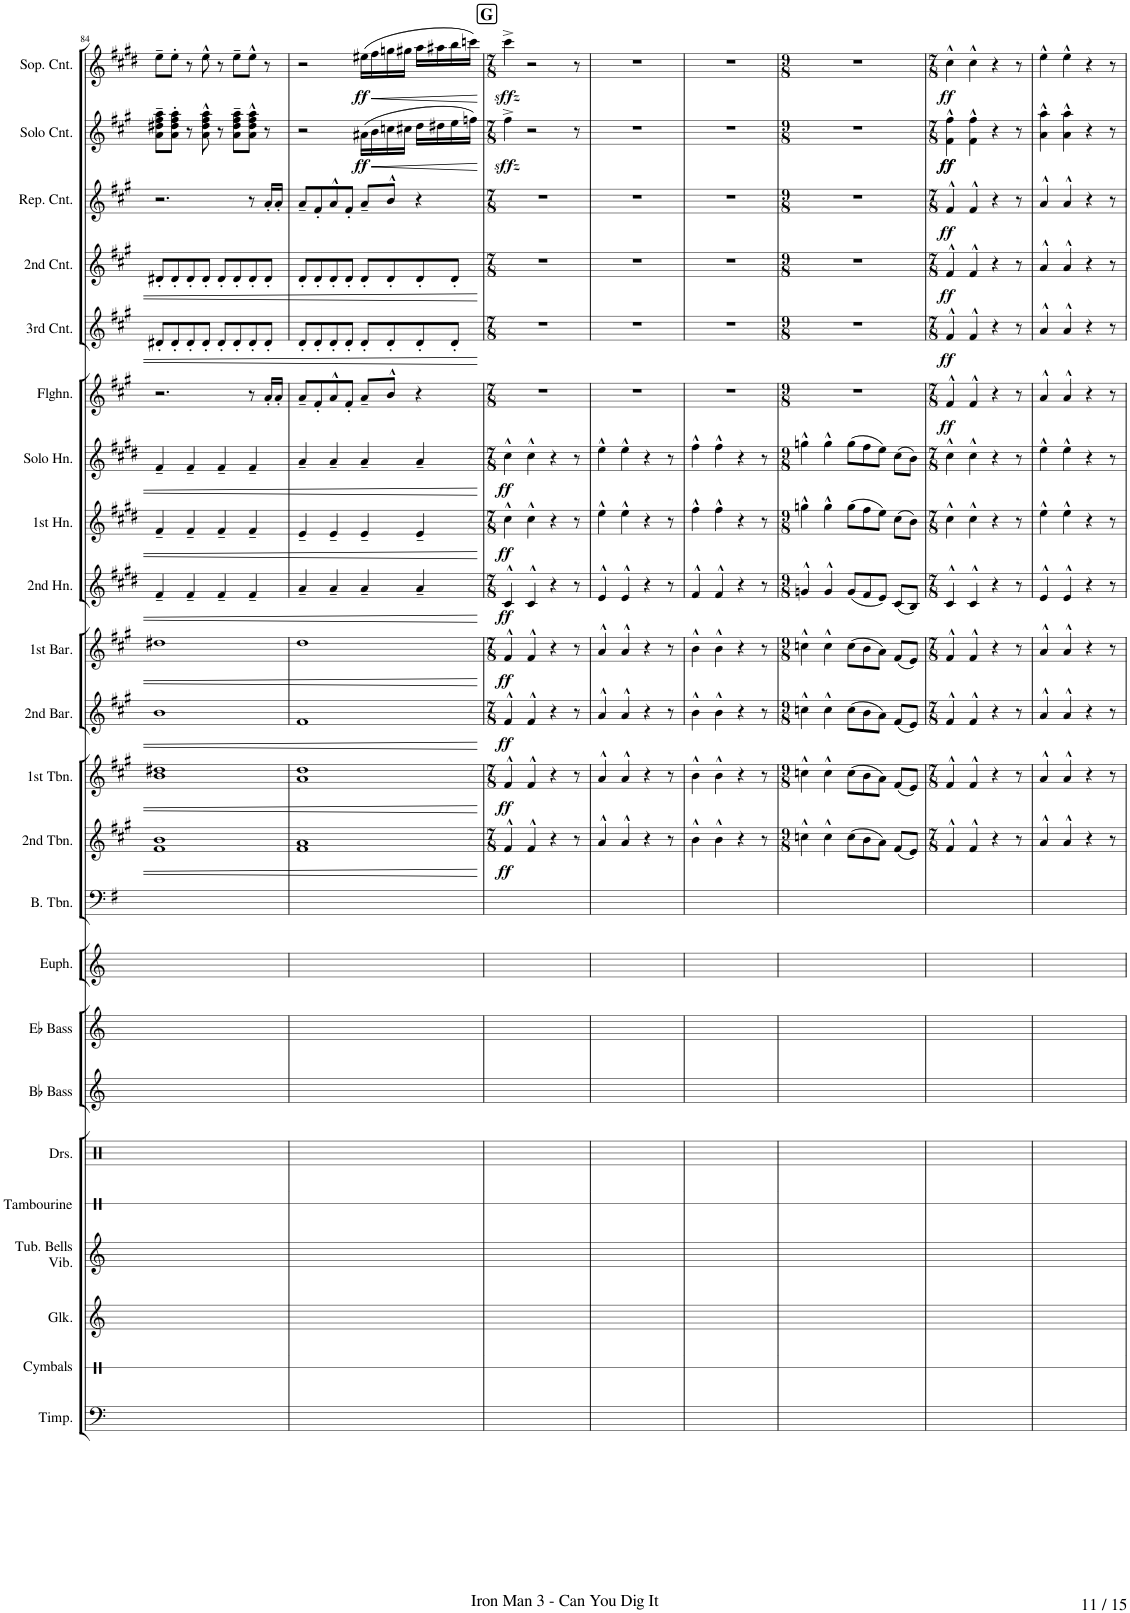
**kern	**kern	**kern	**kern	**kern	**kern	**kern	**kern	**kern	**kern	**kern	**dynam	**kern	**dynam	**kern	**dynam	**kern	**dynam	**kern	**dynam	**kern	**dynam	**kern	**dynam	**kern	**dynam	**kern	**dynam	**kern	**dynam	**kern	**dynam	**kern	**dynam	**kern	**dynam
*part23	*part22	*part21	*part20	*part19	*part18	*part17	*part16	*part15	*part14	*part13	*part13	*part12	*part12	*part11	*part11	*part10	*part10	*part9	*part9	*part8	*part8	*part7	*part7	*part6	*part6	*part5	*part5	*part4	*part4	*part3	*part3	*part2	*part2	*part1	*part1
*staff23	*staff22	*staff21	*staff20	*staff19	*staff18	*staff17	*staff16	*staff15	*staff14	*staff13	*staff13	*staff12	*staff12	*staff11	*staff11	*staff10	*staff10	*staff9	*staff9	*staff8	*staff8	*staff7	*staff7	*staff6	*staff6	*staff5	*staff5	*staff4	*staff4	*staff3	*staff3	*staff2	*staff2	*staff1	*staff1
*I"Timpani	*I"Cymbals Chinese &amp; Crash	*I"Glockenspiel	*I"Vibraphone	*I"Tambourine	*I"Drumset	*I"Bb Bass	*I"Eb Bass	*I"Euphonium	*I"Bass Trombone	*I"2nd Trombone	*	*I"1st Trombone	*	*I"2nd Baritone	*	*I"1st Baritone	*	*I"2nd Horn	*	*I"1st Horn	*	*I"Solo Horn	*	*I"Flugelhorn	*	*I"3rd Cornet	*	*I"2nd Cornet	*	*I"Repiano Cornet	*	*I"Solo Cornet	*	*I"Soprano Cornet	*
*I'Timp.	*I'Cymbals	*I'Glk.	*	*I'Tambourine	*I'Drs.	*I'Bb Bass	*I'Eb Bass	*I'Euph.	*I'B. Tbn.	*I'2nd Tbn.	*	*I'1st Tbn.	*	*I'2nd Bar.	*	*I'1st Bar.	*	*I'2nd Hn.	*	*I'1st Hn.	*	*I'Solo Hn.	*	*I'Flghn.	*	*I'3rd Cnt.	*	*I'2nd Cnt.	*	*I'Rep. Cnt.	*	*I'Solo Cnt.	*	*I'Sop. Cnt.	*
!!LO:PB:g=z
*clefF4	*clefX	*clefG2	*clefG2	*clefX	*clefX	*clefG2	*clefG2	*clefG2	*clefF4	*clefG2	*	*clefG2	*	*clefG2	*	*clefG2	*	*clefG2	*	*clefG2	*	*clefG2	*	*clefG2	*	*clefG2	*	*clefG2	*	*clefG2	*	*clefG2	*	*clefG2	*
*	*	*Trd-14c-24	*	*	*	*Trd15c26	*Trd12c21	*Trd8c14	*	*Trd8c14	*	*Trd8c14	*	*Trd8c14	*	*Trd8c14	*	*Trd5c9	*	*Trd5c9	*	*Trd5c9	*	*Trd1c2	*	*Trd1c2	*	*Trd1c2	*	*Trd1c2	*	*Trd1c2	*	*Trd-2c-3	*
*k[]	*k[]	*k[]	*k[]	*k[]	*k[]	*k[]	*k[]	*k[]	*k[f#]	*k[f#c#g#]	*	*k[f#c#g#]	*	*k[f#c#g#]	*	*k[f#c#g#]	*	*k[f#c#g#d#]	*	*k[f#c#g#d#]	*	*k[f#c#g#d#]	*	*k[f#c#g#]	*	*k[f#c#g#]	*	*k[f#c#g#]	*	*k[f#c#g#]	*	*k[f#c#g#]	*	*k[f#c#g#d#]	*
*	*	*	*	*	*	*	*	*	*M4/4	*M4/4	*	*M4/4	*	*M4/4	*	*M4/4	*	*M4/4	*	*M4/4	*	*M4/4	*	*M4/4	*	*M4/4	*	*M4/4	*	*M4/4	*	*M4/4	*	*M4/4	*
=84	=84	=84	=84	=84	=84	=84	=84	=84	=84	=84	=84	=84	=84	=84	=84	=84	=84	=84	=84	=84	=84	=84	=84	=84	=84	=84	=84	=84	=84	=84	=84	=84	=84	=84	=84
1r	1r	1r	1r	1r	1r	1r	1r	1r	1r	1f# 1b	.	1b 1dd#X	.	1b	.	1dd#X	.	4f#~/	.	4f#~/	.	4f#~/	.	2.r	.	8d#X'/L	.	8d#X'/L	.	2.r	.	8a\~ 8dd#X\~ 8ff#\~ 8aa\~L	.	8ee~\L	.
.	.	.	.	.	.	.	.	.	.	.	.	.	.	.	.	.	.	.	.	.	.	.	.	.	.	8d#'/	.	8d#'/	.	.	.	8a\' 8dd#\' 8ff#\' 8aa\'J	.	8ee'\J	.
.	.	.	.	.	.	.	.	.	.	.	.	.	.	.	.	.	.	4f#~/	.	4f#~/	.	4f#~/	.	.	.	8d#'/	.	8d#'/	.	.	.	8r	.	8r	.
.	.	.	.	.	.	.	.	.	.	.	.	.	.	.	.	.	.	.	.	.	.	.	.	.	.	8d#'/J	.	8d#'/J	.	.	.	8a\^^ 8dd#\^^ 8ff#\^^ 8aa\^^	.	8ee^^\	.
.	.	.	.	.	.	.	.	.	.	.	.	.	.	.	.	.	.	4f#~/	.	4f#~/	.	4f#~/	.	.	.	8d#'/L	.	8d#'/L	.	.	.	8r	.	8r	.
.	.	.	.	.	.	.	.	.	.	.	.	.	.	.	.	.	.	.	.	.	.	.	.	.	.	8d#'/	.	8d#'/	.	.	.	8a\~ 8dd#\~ 8ff#\~ 8aa\~L	.	8ee~\L	.
.	.	.	.	.	.	.	.	.	.	.	.	.	.	.	.	.	.	4f#~/	.	4f#~/	.	4f#~/	.	8r	.	8d#'/	.	8d#'/	.	8r	.	8a\^^ 8dd#\^^ 8ff#\^^ 8aa\^^J	.	8ee^^\J	.
.	.	.	.	.	.	.	.	.	.	.	.	.	.	.	.	.	.	.	.	.	.	.	.	16a'/LL	.	8d#'/J	.	8d#'/J	.	16a'/LL	.	8r	.	8r	.
.	.	.	.	.	.	.	.	.	.	.	.	.	.	.	.	.	.	.	.	.	.	.	.	16a'/JJ	.	.	.	.	.	16a'/JJ	.	.	.	.	.
=85	=85	=85	=85	=85	=85	=85	=85	=85	=85	=85	=85	=85	=85	=85	=85	=85	=85	=85	=85	=85	=85	=85	=85	=85	=85	=85	=85	=85	=85	=85	=85	=85	=85	=85	=85
1r	1r	1r	1r	1r	1r	1r	1r	1r	1r	1f# 1a	.	1a 1dd	.	1f#	.	1dd	.	4a~/	.	4e~/	.	4a~/	.	8a~/L	.	8d'/L	.	8d'/L	.	8a~/L	.	2r	.	2r	.
.	.	.	.	.	.	.	.	.	.	.	.	.	.	.	.	.	.	.	.	.	.	.	.	8f#'/	.	8d'/	.	8d'/	.	8f#'/	.	.	.	.	.
.	.	.	.	.	.	.	.	.	.	.	.	.	.	.	.	.	.	4a~/	.	4e~/	.	4a~/	.	8a^^/	.	8d'/	.	8d'/	.	8a^^/	.	.	.	.	.
.	.	.	.	.	.	.	.	.	.	.	.	.	.	.	.	.	.	.	.	.	.	.	.	8f#'/J	.	8d'/J	.	8d'/J	.	8f#'/J	.	.	.	.	.
!	!	!	!	!	!	!	!	!	!	!	!	!	!	!	!	!	!	!	!	!	!	!	!	!	!	!	!	!	!	!	!	!	!LO:HP:b	!	!LO:HP:b
!	!	!	!	!	!	!	!	!	!	!	!	!	!	!	!	!	!	!	!	!	!	!	!	!	!	!	!	!	!	!	!	!	!LO:DY:n=1:b	!	!LO:DY:n=1:b
.	.	.	.	.	.	.	.	.	.	.	.	.	.	.	.	.	.	4a~/	.	4e~/	.	4a~/	.	8a~/L	.	8d'/L	.	8d'/L	.	8a~/L	.	(16a#X\LL	< ff	(16ee#X\LL	< ff
.	.	.	.	.	.	.	.	.	.	.	.	.	.	.	.	.	.	.	.	.	.	.	.	.	.	.	.	.	.	.	.	16b\	.	16ff#\	.
.	.	.	.	.	.	.	.	.	.	.	.	.	.	.	.	.	.	.	.	.	.	.	.	8b^^/J	.	8d'/	.	8d'/	.	8b^^/J	.	16ccn\	.	16ggn\	.
.	.	.	.	.	.	.	.	.	.	.	.	.	.	.	.	.	.	.	.	.	.	.	.	.	.	.	.	.	.	.	.	16cc#X\JJ	.	16gg#X\JJ	.
.	.	.	.	.	.	.	.	.	.	.	.	.	.	.	.	.	.	4a~/	.	4e~/	.	4a~/	.	4r	.	8d'/	.	8d'/	.	4r	.	16dd\LL	.	16aa\LL	.
.	.	.	.	.	.	.	.	.	.	.	.	.	.	.	.	.	.	.	.	.	.	.	.	.	.	.	.	.	.	.	.	16dd#X\	.	16aa#X\	.
.	.	.	.	.	.	.	.	.	.	.	.	.	.	.	.	.	.	.	.	.	.	.	.	.	.	8d'/J	.	8d'/J	.	.	.	16ee\	.	16bb\	.
.	.	.	.	.	.	.	.	.	.	.	.	.	.	.	.	.	.	.	.	.	.	.	.	.	.	.	.	.	.	.	.	16ffn\JJ)	.	16cccn\JJ)	.
.	.	.	.	.	.	.	.	.	.	.	.	.	.	.	.	.	.	.	.	.	.	.	.	.	.	.	.	.	.	.	.	.	[	.	[
!!LO:REH:place=s1:a:B:cj:fs=14:t=G
=86	=86	=86	=86	=86	=86	=86	=86	=86	=86	=86	=86	=86	=86	=86	=86	=86	=86	=86	=86	=86	=86	=86	=86	=86	=86	=86	=86	=86	=86	=86	=86	=86	=86	=86	=86
*	*	*	*	*	*	*	*	*	*	*M7/8	*	*M7/8	*	*M7/8	*	*M7/8	*	*M7/8	*	*M7/8	*	*M7/8	*	*M7/8	*	*M7/8	*	*M7/8	*	*M7/8	*	*M7/8	*	*M7/8	*
!	!	!	!	!	!	!	!	!	!	!	!LO:DY:b	!	!LO:DY:b	!	!LO:DY:b	!	!LO:DY:b	!	!LO:DY:b	!	!LO:DY:b	!	!LO:DY:b	!	!	!	!	!	!	!	!	!	!LO:DY:b	!	!LO:DY:b
1r	1r	1r	1r	1r	1r	1r	1r	1r	1r	4f#^^/	ff	4f#^^/	ff	4f#^^/	ff	4f#^^/	ff	4c#^^/	ff	4cc#^^\	ff	4cc#^^\	ff	2..r	.	2..r	.	2..r	.	2..r	.	4ff#^\	sffz	4ccc#^\	sffz
.	.	.	.	.	.	.	.	.	.	4f#^^/	.	4f#^^/	.	4f#^^/	.	4f#^^/	.	4c#^^/	.	4cc#^^\	.	4cc#^^\	.	.	.	.	.	.	.	.	.	2r	.	2r	.
.	.	.	.	.	.	.	.	.	.	4r	.	4r	.	4r	.	4r	.	4r	.	4r	.	4r	.	.	.	.	.	.	.	.	.	.	.	.	.
.	.	.	.	.	.	.	.	.	.	8r	.	8r	.	8r	.	8r	.	8r	.	8r	.	8r	.	.	.	.	.	.	.	.	.	8r	.	8r	.
.	.	.	.	.	.	.	.	.	.	8ryy	.	8ryy	.	8ryy	.	8ryy	.	8ryy	.	8ryy	.	8ryy	.	8ryy	.	8ryy	.	8ryy	.	8ryy	.	8ryy	.	8ryy	.
=87	=87	=87	=87	=87	=87	=87	=87	=87	=87	=87	=87	=87	=87	=87	=87	=87	=87	=87	=87	=87	=87	=87	=87	=87	=87	=87	=87	=87	=87	=87	=87	=87	=87	=87	=87
1r	1r	1r	1r	1r	1r	1r	1r	1r	1r	4a^^/	.	4a^^/	.	4a^^/	.	4a^^/	.	4e^^/	.	4ee^^\	.	4ee^^\	.	2..r	.	2..r	.	2..r	.	2..r	.	2..r	.	2..r	.
.	.	.	.	.	.	.	.	.	.	4a^^/	.	4a^^/	.	4a^^/	.	4a^^/	.	4e^^/	.	4ee^^\	.	4ee^^\	.	.	.	.	.	.	.	.	.	.	.	.	.
.	.	.	.	.	.	.	.	.	.	4r	.	4r	.	4r	.	4r	.	4r	.	4r	.	4r	.	.	.	.	.	.	.	.	.	.	.	.	.
.	.	.	.	.	.	.	.	.	.	8r	.	8r	.	8r	.	8r	.	8r	.	8r	.	8r	.	.	.	.	.	.	.	.	.	.	.	.	.
.	.	.	.	.	.	.	.	.	.	8ryy	.	8ryy	.	8ryy	.	8ryy	.	8ryy	.	8ryy	.	8ryy	.	8ryy	.	8ryy	.	8ryy	.	8ryy	.	8ryy	.	8ryy	.
=88	=88	=88	=88	=88	=88	=88	=88	=88	=88	=88	=88	=88	=88	=88	=88	=88	=88	=88	=88	=88	=88	=88	=88	=88	=88	=88	=88	=88	=88	=88	=88	=88	=88	=88	=88
1r	1r	1r	1r	1r	1r	1r	1r	1r	1r	4b^^\	.	4b^^\	.	4b^^\	.	4b^^\	.	4f#^^/	.	4ff#^^\	.	4ff#^^\	.	2..r	.	2..r	.	2..r	.	2..r	.	2..r	.	2..r	.
.	.	.	.	.	.	.	.	.	.	4b^^\	.	4b^^\	.	4b^^\	.	4b^^\	.	4f#^^/	.	4ff#^^\	.	4ff#^^\	.	.	.	.	.	.	.	.	.	.	.	.	.
.	.	.	.	.	.	.	.	.	.	4r	.	4r	.	4r	.	4r	.	4r	.	4r	.	4r	.	.	.	.	.	.	.	.	.	.	.	.	.
.	.	.	.	.	.	.	.	.	.	8r	.	8r	.	8r	.	8r	.	8r	.	8r	.	8r	.	.	.	.	.	.	.	.	.	.	.	.	.
.	.	.	.	.	.	.	.	.	.	8ryy	.	8ryy	.	8ryy	.	8ryy	.	8ryy	.	8ryy	.	8ryy	.	8ryy	.	8ryy	.	8ryy	.	8ryy	.	8ryy	.	8ryy	.
=89	=89	=89	=89	=89	=89	=89	=89	=89	=89	=89	=89	=89	=89	=89	=89	=89	=89	=89	=89	=89	=89	=89	=89	=89	=89	=89	=89	=89	=89	=89	=89	=89	=89	=89	=89
*	*	*	*	*	*	*	*	*	*	*M9/8	*	*M9/8	*	*M9/8	*	*M9/8	*	*M9/8	*	*M9/8	*	*M9/8	*	*M9/8	*	*M9/8	*	*M9/8	*	*M9/8	*	*M9/8	*	*M9/8	*
1r	1r	1r	1r	1r	1r	1r	1r	1r	1r	4ccn^^\	.	4ccn^^\	.	4ccn^^\	.	4ccn^^\	.	4gn^^/	.	4ggn^^\	.	4ggn^^\	.	8%9r	.	8%9r	.	8%9r	.	8%9r	.	8%9r	.	8%9r	.
.	.	.	.	.	.	.	.	.	.	4cc^^\	.	4cc^^\	.	4cc^^\	.	4cc^^\	.	4g^^/	.	4gg^^\	.	4gg^^\	.	.	.	.	.	.	.	.	.	.	.	.	.
.	.	.	.	.	.	.	.	.	.	(8cc\L	.	(8cc\L	.	(8cc\L	.	(8cc\L	.	(8g/L	.	(8gg\L	.	(8gg\L	.	.	.	.	.	.	.	.	.	.	.	.	.
.	.	.	.	.	.	.	.	.	.	8b\	.	8b\	.	8b\	.	8b\	.	8f#/	.	8ff#\	.	8ff#\	.	.	.	.	.	.	.	.	.	.	.	.	.
.	.	.	.	.	.	.	.	.	.	8a\J)	.	8a\J)	.	8a\J)	.	8a\J)	.	8e/J)	.	8ee\J)	.	8ee\J)	.	.	.	.	.	.	.	.	.	.	.	.	.
.	.	.	.	.	.	.	.	.	.	(8f#/L	.	(8f#/L	.	(8f#/L	.	(8f#/L	.	(8c#/L	.	(8cc#\L	.	(8cc#\L	.	.	.	.	.	.	.	.	.	.	.	.	.
8ryy	8ryy	8ryy	8ryy	8ryy	8ryy	8ryy	8ryy	8ryy	8ryy	8e/J)	.	8e/J)	.	8e/J)	.	8e/J)	.	8B/J)	.	8b\J)	.	8b\J)	.	.	.	.	.	.	.	.	.	.	.	.	.
=90	=90	=90	=90	=90	=90	=90	=90	=90	=90	=90	=90	=90	=90	=90	=90	=90	=90	=90	=90	=90	=90	=90	=90	=90	=90	=90	=90	=90	=90	=90	=90	=90	=90	=90	=90
*	*	*	*	*	*	*	*	*	*	*M7/8	*	*M7/8	*	*M7/8	*	*M7/8	*	*M7/8	*	*M7/8	*	*M7/8	*	*M7/8	*	*M7/8	*	*M7/8	*	*M7/8	*	*M7/8	*	*M7/8	*
!	!	!	!	!	!	!	!	!	!	!	!	!	!	!	!	!	!	!	!	!	!	!	!	!	!LO:DY:b	!	!LO:DY:b	!	!LO:DY:b	!	!LO:DY:b	!	!LO:DY:b	!	!
!	!	!	!	!	!	!	!	!	!	!	!	!	!	!	!	!	!	!	!	!	!	!	!	!	!	!	!	!	!	!	!	!	!LO:DY:n=1:b	!	!LO:DY:b
1r	1r	1r	1r	1r	1r	1r	1r	1r	1r	4f#^^/	.	4f#^^/	.	4f#^^/	.	4f#^^/	.	4c#^^/	.	4cc#^^\	.	4cc#^^\	.	4f#^^/	ff	4f#^^/	ff	4f#^^/	ff	4f#^^/	ff	4f#\^^ 4ff#\^^	ff ff	4cc#^^\	ff
.	.	.	.	.	.	.	.	.	.	4f#^^/	.	4f#^^/	.	4f#^^/	.	4f#^^/	.	4c#^^/	.	4cc#^^\	.	4cc#^^\	.	4f#^^/	.	4f#^^/	.	4f#^^/	.	4f#^^/	.	4f#\^^ 4ff#\^^	.	4cc#^^\	.
.	.	.	.	.	.	.	.	.	.	4r	.	4r	.	4r	.	4r	.	4r	.	4r	.	4r	.	4r	.	4r	.	4r	.	4r	.	4r	.	4r	.
.	.	.	.	.	.	.	.	.	.	8r	.	8r	.	8r	.	8r	.	8r	.	8r	.	8r	.	8r	.	8r	.	8r	.	8r	.	8r	.	8r	.
.	.	.	.	.	.	.	.	.	.	8ryy	.	8ryy	.	8ryy	.	8ryy	.	8ryy	.	8ryy	.	8ryy	.	8ryy	.	8ryy	.	8ryy	.	8ryy	.	8ryy	.	8ryy	.
=91	=91	=91	=91	=91	=91	=91	=91	=91	=91	=91	=91	=91	=91	=91	=91	=91	=91	=91	=91	=91	=91	=91	=91	=91	=91	=91	=91	=91	=91	=91	=91	=91	=91	=91	=91
1r	1r	1r	1r	1r	1r	1r	1r	1r	1r	4a^^/	.	4a^^/	.	4a^^/	.	4a^^/	.	4e^^/	.	4ee^^\	.	4ee^^\	.	4a^^/	.	4a^^/	.	4a^^/	.	4a^^/	.	4a\^^ 4aa\^^	.	4ee^^\	.
.	.	.	.	.	.	.	.	.	.	4a^^/	.	4a^^/	.	4a^^/	.	4a^^/	.	4e^^/	.	4ee^^\	.	4ee^^\	.	4a^^/	.	4a^^/	.	4a^^/	.	4a^^/	.	4a\^^ 4aa\^^	.	4ee^^\	.
.	.	.	.	.	.	.	.	.	.	4r	.	4r	.	4r	.	4r	.	4r	.	4r	.	4r	.	4r	.	4r	.	4r	.	4r	.	4r	.	4r	.
.	.	.	.	.	.	.	.	.	.	8r	.	8r	.	8r	.	8r	.	8r	.	8r	.	8r	.	8r	.	8r	.	8r	.	8r	.	8r	.	8r	.
.	.	.	.	.	.	.	.	.	.	8ryy	.	8ryy	.	8ryy	.	8ryy	.	8ryy	.	8ryy	.	8ryy	.	8ryy	.	8ryy	.	8ryy	.	8ryy	.	8ryy	.	8ryy	.
=	=	=	=	=	=	=	=	=	=	=	=	=	=	=	=	=	=	=	=	=	=	=	=	=	=	=	=	=	=	=	=	=	=	=	=
*-	*-	*-	*-	*-	*-	*-	*-	*-	*-	*-	*-	*-	*-	*-	*-	*-	*-	*-	*-	*-	*-	*-	*-	*-	*-	*-	*-	*-	*-	*-	*-	*-	*-	*-	*-
